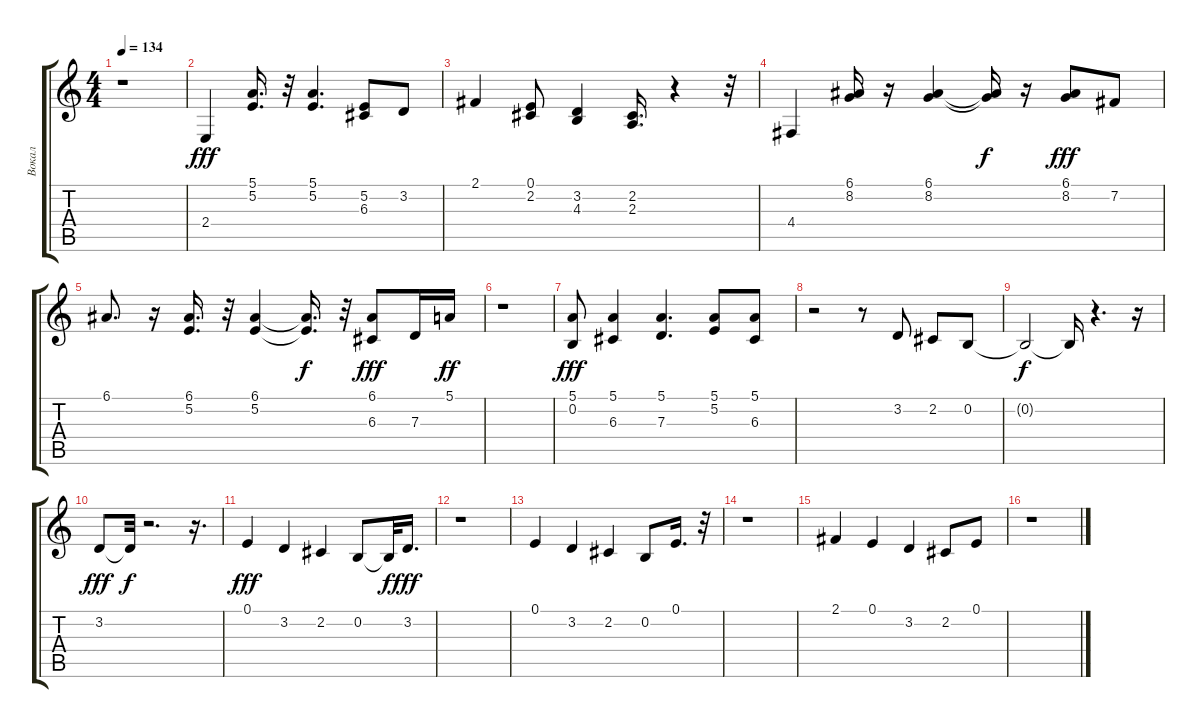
\track ("Вокал" "Вокал") {instrument lead8bassandlead}
\staff {score tabs}
\tuning (E4 B3 G3 D3 A2 E2) {hide}
\ts (4 4)
\tempo 134
\clef g2
\ks c
r.1{dy fff} |
2.4.4 (5.1 5.2).16{d} r.32 (5.1 5.2).4{d} (5.2 6.3).8 3.2.8 |
2.1.4 (0.1 2.2).8 (3.2 4.3).4 (2.2 2.3).16{d} r.4 r.32 |
4.4.4 (6.1 8.2).16 r.16 (6.1 8.2).4 (6.1{t} 8.2{t}).16{dy f} r.16 (6.1 8.2).8{dy fff} 7.2.8 |
6.1.8{d} r.16 (6.1 5.2).16{d} r.32 (6.1 5.2).4 (6.1{t} 5.2{t}).16{d dy f} r.32 (6.1 6.3).8{dy fff} 7.3.16 5.1.16{dy ff} |
r.1 |
(5.1 0.2).8{dy fff} (5.1 6.3).4 (5.1 7.3).4{d} (5.1 5.2).8 (5.1 6.3).8 |
r.2 r.8 3.2.8 2.2.8 0.2.8 |
0.2{t}.2{dy f} 0.2{t}.16 r.4{d} r.16 |
3.2.8{dy fff volume 11} 3.2{t}.32{dy f} r.2{d} r.16{d} |
0.1.4{dy fff} 3.2.4 2.2.4 0.2.8 0.2{t}.32{dy f} 3.2.16{d dy fff} |
r.1 |
0.1.4 3.2.4 2.2.4 0.2.8 0.1.16{d} r.32 |
r.1 |
2.1.4 0.1.4 3.2.4 2.2.8 0.1.8 |
r.1
